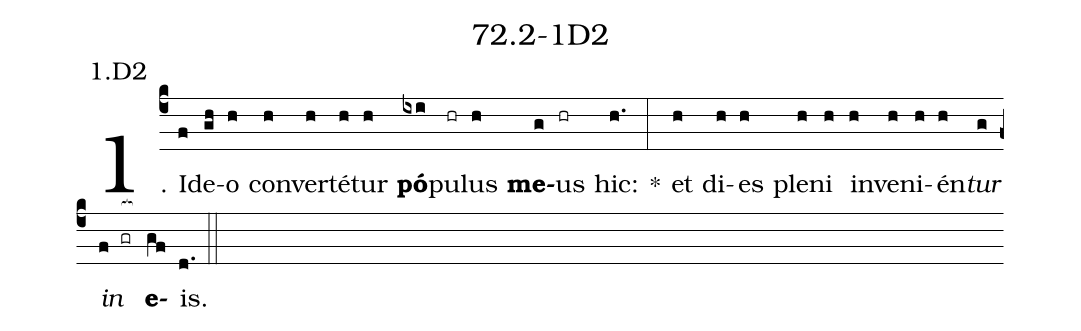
name: 72.2-1D2;
annotation: 1.D2;
%%
(c4)1. Id(f)e(gh)o(h) con(h)ver(h)té(h)tur(h) <b>pó</b>(ixi)pu(hr)lus(h) <b>me</b>(g)us(hr) hic:(h.) *(:) et(h) di(h)es(h) ple(h)ni(h) in(h)ve(h)ni(h)én(h)<i>tur</i>(g) <i>in</i>(f gr[ocb:1{]) <b>e</b>(gf[ocb:0}])is.(d.) (::)


%E(h) u(h) o(g) u(f) a(gf) e.(d.) (::)
